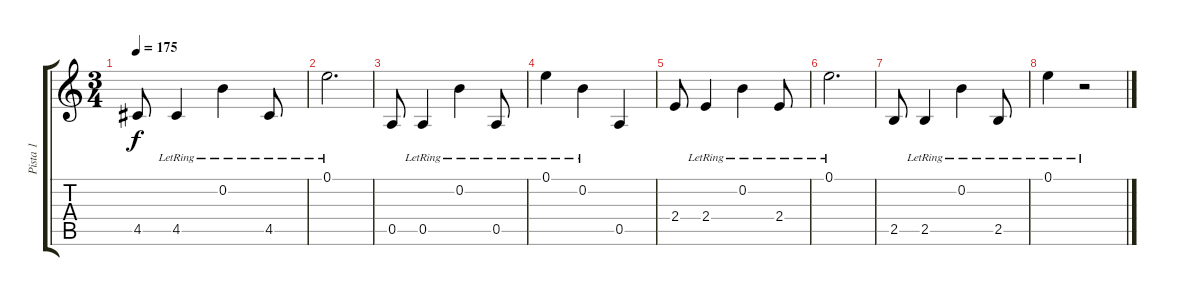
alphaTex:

\track ("Pista 1" "Pista 1") {instrument acousticguitarsteel}
\staff {score tabs}
\tuning (E4 B3 G3 D3 A2 E2) {hide}
\ts (3 4)
\tempo 175
\clef g2
\ks c
4.5.8{dy f} 4.5{lr}.4 0.2{lr}.4 4.5{lr}.8 |
0.1{lr}.2{d} |
0.5.8 0.5{lr}.4 0.2{lr}.4 0.5{lr}.8 |
0.1{lr}.4 0.2{lr}.4 0.5.4 |
2.4.8 2.4{lr}.4 0.2{lr}.4 2.4{lr}.8 |
0.1{lr}.2{d} |
2.5.8 2.5{lr}.4 0.2{lr}.4 2.5{lr}.8 |
0.1{lr}.4 r.2
